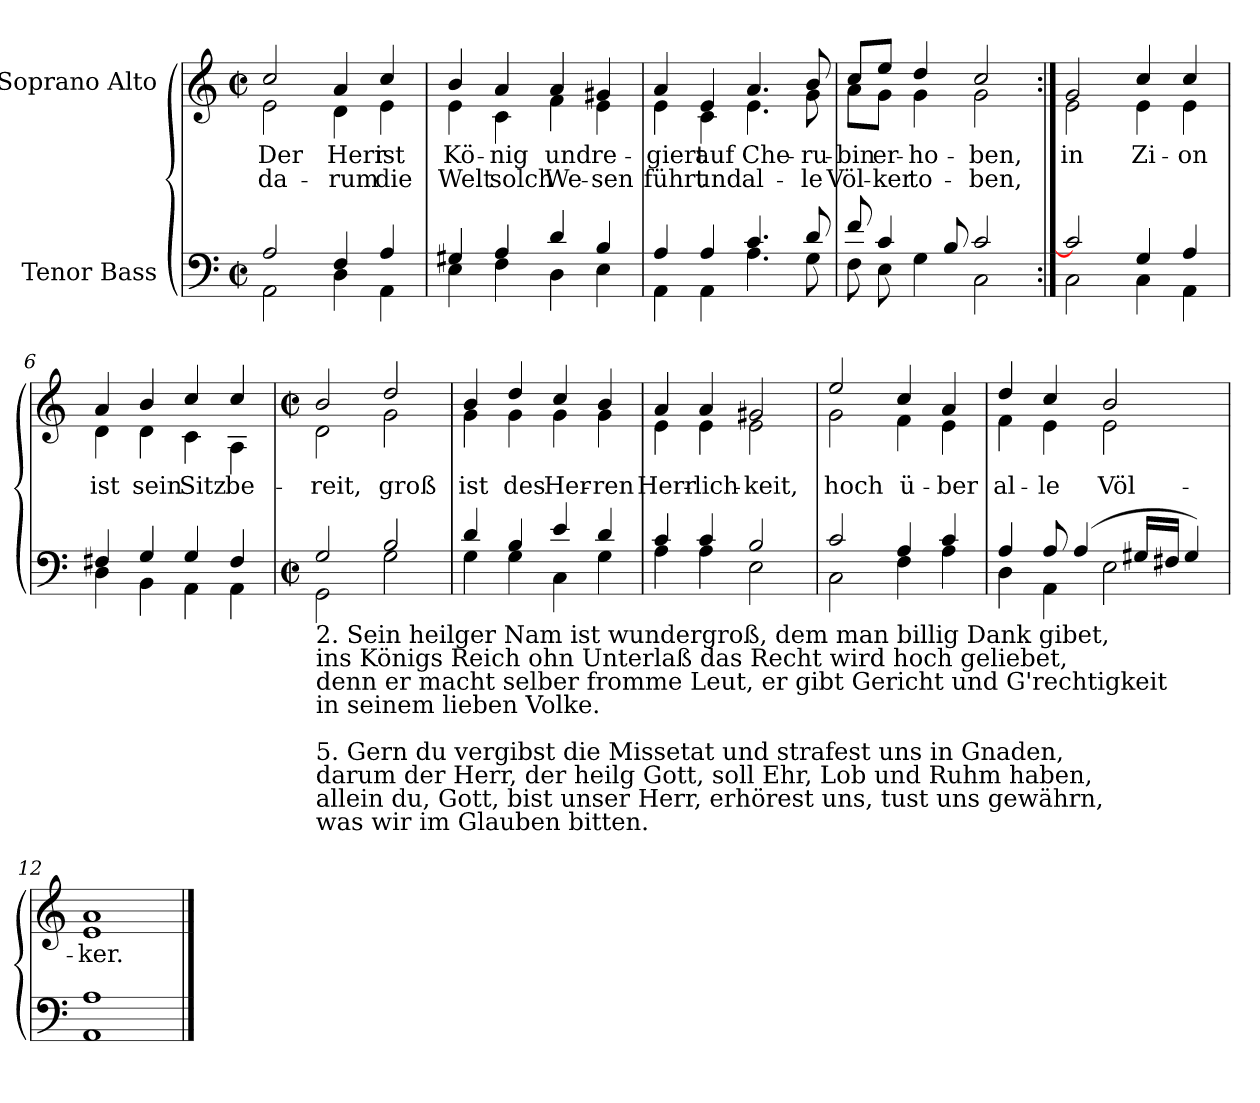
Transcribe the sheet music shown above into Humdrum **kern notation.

**kern	**kern	**text	**text
*part2	*part1	*part1	*part1
*staff2	*staff1	*staff1	*staff1
*I"Tenor Bass	*I"Soprano Alto	*	*
*clefF4	*clefG2	*	*
*k[]	*k[]	*	*
*C:	*C:	*	*
*M2/2	*M2/2	*	*
*met(c|)	*met(c|)	*	*
=1	=1	=1	=1
*^	*	*	*
!	!	!LO:TX:a:cj:t=Cornelius Becker\n(1561-1604)	!	!
!	!	!LO:TX:a:cj:t=Psalm 99, SWV 197	!	!
!	!	!LO:TX:a:cj:t=Heinrich Schütz\n(1585-1672)	!	!
!	!	!	!LO:LY:b	!LO:LY:b
*	*	*^	*	*
2A/	2AA\	2cc/	2e\	Der	da-
!	!	!	!	!LO:LY:b	!LO:LY:b
4F/	4D\	4a/	4d\	-Herr	rum
!	!	!	!	!LO:LY:b	!LO:LY:b
4A/	4AA\	4cc/	4e\	ist	die
=2	=2	=2	=2	=2	=2
!	!	!	!	!LO:LY:b	!LO:LY:b
4G#X/	4E\	4b/	4e\	Kö-	-Welt
!	!	!	!	!LO:LY:b	!LO:LY:b
4A/	4F\	4a/	4c\	nig	solch
!	!	!	!	!LO:LY:b	!LO:LY:b
4d/	4D\	4a/	4f\	und	We-
!	!	!	!	!LO:LY:b	!LO:LY:b
4B/	4E\	4g#X/	4e\	-re-	-sen
=3	=3	=3	=3	=3	=3
!	!	!	!	!LO:LY:b	!LO:LY:b
4A/	4AA\	4a/	4e\	giert	führt
!	!	!	!	!LO:LY:b	!LO:LY:b
4A/	4AA\	4e/	4c\	auf	und
!	!	!	!	!LO:LY:b	!LO:LY:b
4.c/	4.A\	4.a/	4.e\	Che-	-al-
!	!	!	!	!LO:LY:b	!LO:LY:b
8d/	8G\	8b/	8g\	-ru-	-le
=4	=4	=4	=4	=4	=4
!	!	!	!	!LO:LY:b	!LO:LY:b
8f/	8F\	8cc/L	8a\L	bin	Völ-
!	!	!	!	!LO:LY:b	!LO:LY:b
4c/	8E\	8ee/J	8g\J	-er-	-ker
!	!	!	!	!LO:LY:b	!LO:LY:b
.	4G\	4dd/	4g\	ho-	-to-
8B/	.	.	.	.	.
!	!	!	!	!LO:LY:b	!LO:LY:b
2c/	2C\	2cc/	2g\	-ben,	ben,
=5:|!	=5:|!	=5:|!	=5:|!	=5:|!	=5:|!
!	!	!	!	!LO:LY:b	!
2c/]	2C\	2g/	2e\	in	.
!	!	!	!	!LO:LY:b	!
4G/	4C\	4cc/	4e\	Zi-	.
!	!	!	!	!LO:LY:b	!
4A/	4AA\	4cc/	4e\	-on	.
=6	=6	=6	=6	=6	=6
!	!	!	!	!LO:LY:b	!
4F#X/	4D\	4a/	4d\	ist	.
!	!	!	!	!LO:LY:b	!
4G/	4BB\	4b/	4d\	sein	.
!	!	!	!	!LO:LY:b	!
4G/	4AA\	4cc/	4c\	Sitz	.
!	!	!	!	!LO:LY:b	!
4F#/	4AA\	4cc/	4A\	be-	.
!!LO:LB:g=z	!!
=7	=7	=7	=7	=7	=7
*M2/2	*	*M2/2	*	*	*
*met(c|)	*	*met(c|)	*	*	*
!LO:TX:b:t=2. Sein heilger Nam ist wundergroß, dem man billig Dank gibet,\nins Königs Reich ohn Unterlaß das Recht wird hoch geliebet,\ndenn er macht selber fromme Leut, er gibt Gericht und G'rechtigkeit\nin seinem lieben Volke.\n\n5. Gern du vergibst die Missetat und strafest uns in Gnaden,\ndarum der Herr, der heilg Gott, soll Ehr, Lob und Ruhm haben,\nallein du, Gott, bist unser Herr, erhörest uns, tust uns gewährn,\nwas wir im Glauben bitten.	!	!	!	!	!
!	!	!	!	!LO:LY:b	!
2G/	2GG\	2b/	2d\	-reit,	.
!	!	!	!	!LO:LY:b	!
2B/	2G\	2dd/	2g\	groß	.
=8	=8	=8	=8	=8	=8
!	!	!	!	!LO:LY:b	!
4d/	4G\	4b/	4g\	ist	.
!	!	!	!	!LO:LY:b	!
4B/	4G\	4dd/	4g\	des	.
!	!	!	!	!LO:LY:b	!
4e/	4C\	4cc/	4g\	Her-	.
!	!	!	!	!LO:LY:b	!
4d/	4G\	4b/	4g\	-ren	.
=9	=9	=9	=9	=9	=9
!	!	!	!	!LO:LY:b	!
4c/	4A\	4a/	4e\	Herr-	.
!	!	!	!	!LO:LY:b	!
4c/	4A\	4a/	4e\	-lich-	.
!	!	!	!	!LO:LY:b	!
2B/	2E\	2g#X/	2e\	-keit,	.
=10	=10	=10	=10	=10	=10
!	!	!	!	!LO:LY:b	!
2c/	2C\	2ee/	2g\	hoch	.
!	!	!	!	!LO:LY:b	!
4A/	4F\	4cc/	4f\	ü-	.
!	!	!	!	!LO:LY:b	!
4c/	4A\	4a/	4e\	-ber	.
=11	=11	=11	=11	=11	=11
!	!	!	!	!LO:LY:b	!
4A/	4D\	4dd/	4f\	al-	.
!	!	!	!	!LO:LY:b	!
8A/	4AA\	4cc/	4e\	-le	.
(>4A/	.	.	.	.	.
!	!	!	!	!LO:LY:b	!
.	2E\	2b/	2e\	Völ-	.
16G#X/LL	.	.	.	.	.
16F#X/JJ	.	.	.	.	.
4G#/)	.	.	.	.	.
=12	=12	=12	=12	=12	=12
!	!	!	!	!LO:LY:b	!
1A/	1AA\	1a/	1e\	-ker.	.
*v	*v	*	*	*	*
*	*v	*v	*	*
==	==	==	==
*-	*-	*-	*-
